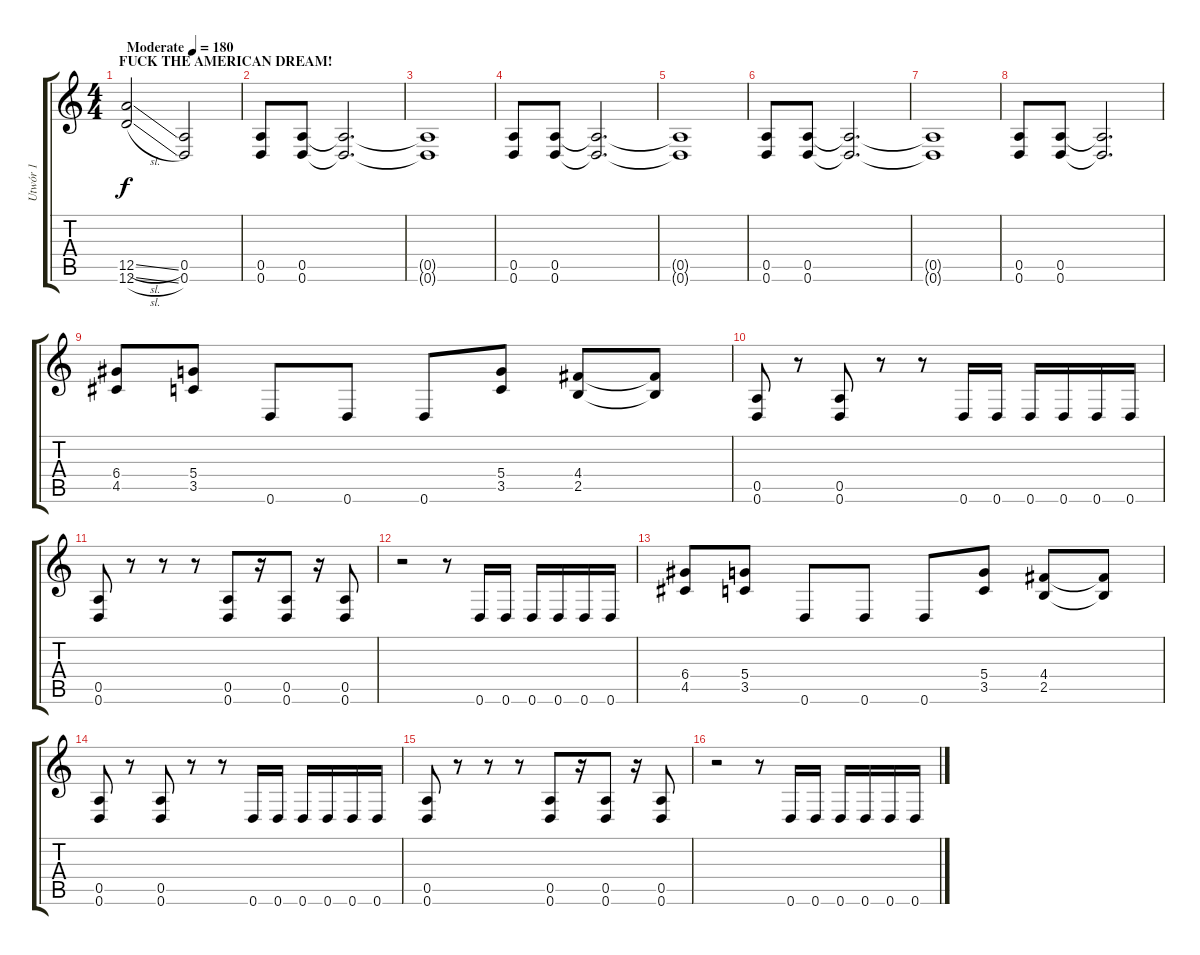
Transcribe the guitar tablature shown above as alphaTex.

\track ("Utwór 1" "Utwór 1") {instrument distortionguitar}
\staff {score tabs}
\tuning (E4 B3 G3 D3 A2 D2) {hide}
\ts (4 4)
\section ("" "FUCK THE AMERICAN DREAM!")
\tempo (180 "Moderate")
\clef g2
\ks c
(12.5{sl} 12.6{sl}).2{dy f instrument distortionguitar} (0.5 0.6).2 |
(0.5 0.6).8 (0.5 0.6).8 (0.5{t} 0.6{t}).2{d} |
(0.5{t} 0.6{t}).1 |
(0.5 0.6).8 (0.5 0.6).8 (0.5{t} 0.6{t}).2{d} |
(0.5{t} 0.6{t}).1 |
(0.5 0.6).8 (0.5 0.6).8 (0.5{t} 0.6{t}).2{d} |
(0.5{t} 0.6{t}).1 |
(0.5 0.6).8 (0.5 0.6).8 (0.5{t} 0.6{t}).2{d} |
(6.4 4.5).8 (5.4 3.5).8 0.6.8 0.6.8 0.6.8 (5.4 3.5).8 (4.4 2.5).8 (4.4{t} 2.5{t}).8 |
(0.5 0.6).8 r.8 (0.5 0.6).8 r.8 r.8 0.6.16 0.6.16 0.6.16 0.6.16 0.6.16 0.6.16 |
(0.5 0.6).8 r.8 r.8 r.8 (0.5 0.6).8 r.16 (0.5 0.6).8 r.16 (0.5 0.6).8 |
r.2 r.8 0.6.16 0.6.16 0.6.16 0.6.16 0.6.16 0.6.16 |
(6.4 4.5).8 (5.4 3.5).8 0.6.8 0.6.8 0.6.8 (5.4 3.5).8 (4.4 2.5).8 (4.4{t} 2.5{t}).8 |
(0.5 0.6).8 r.8 (0.5 0.6).8 r.8 r.8 0.6.16 0.6.16 0.6.16 0.6.16 0.6.16 0.6.16 |
(0.5 0.6).8 r.8 r.8 r.8 (0.5 0.6).8 r.16 (0.5 0.6).8 r.16 (0.5 0.6).8 |
r.2 r.8 0.6.16 0.6.16 0.6.16 0.6.16 0.6.16 0.6.16
